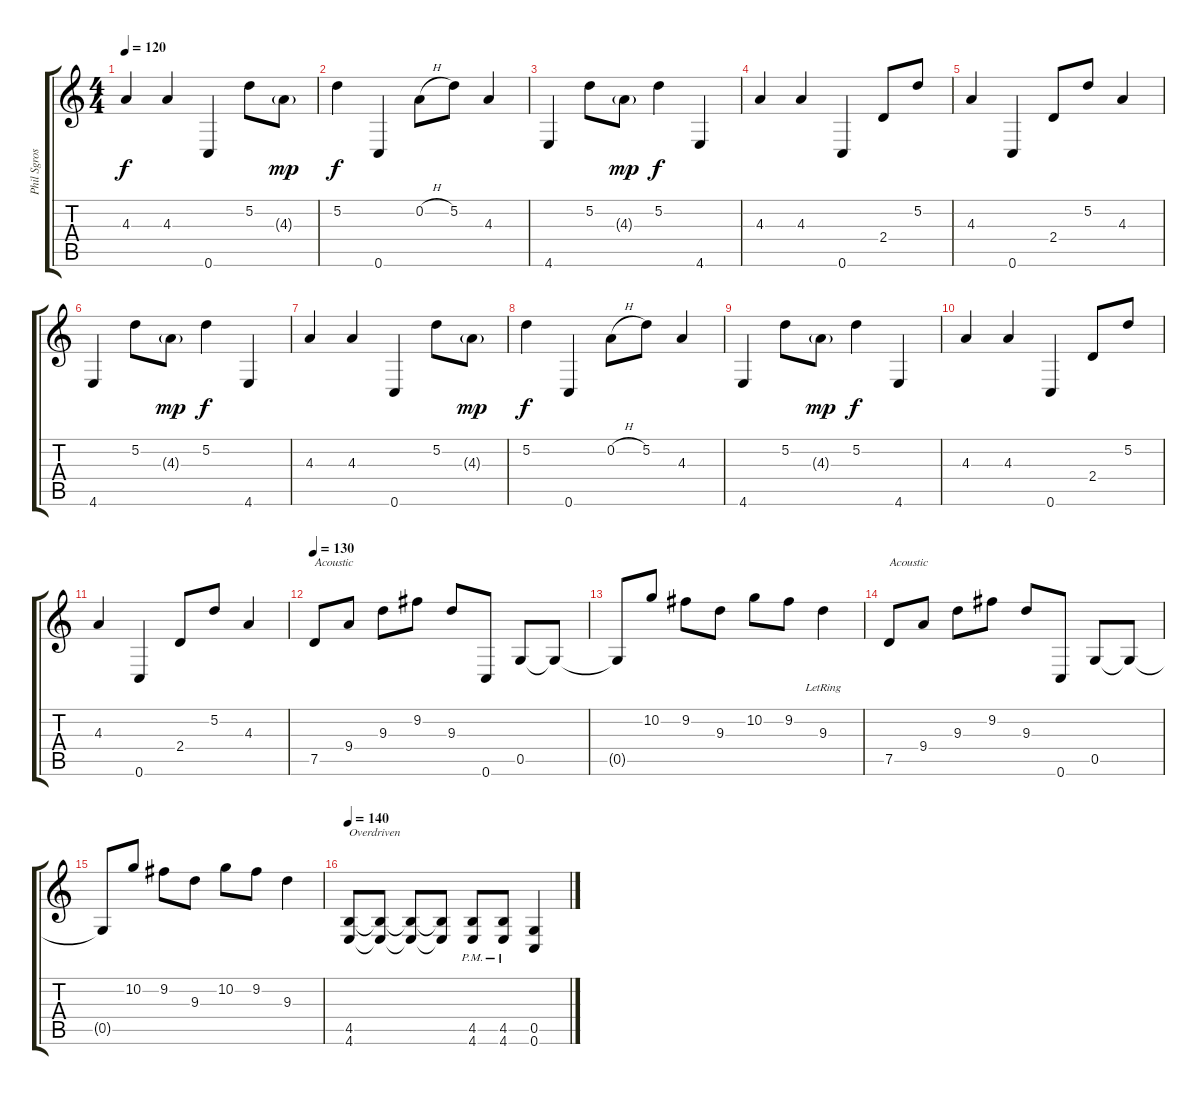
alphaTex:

\track ("Phil Sgrosso - Guitar" "Phil Sgros") {instrument overdrivenguitar}
\staff {score tabs}
\tuning (D4 A3 F3 C3 G2 C2) {hide}
\ts (4 4)
\tempo 120
\clef g2
\ks c
4.3.4{dy f} 4.3.4 0.6.4 5.2.8 4.3{g}.8{dy mp} |
5.2.4{dy f} 0.6.4 0.2{h}.8 5.2.8 4.3.4 |
4.6.4{instrument acousticguitarsteel} 5.2.8 4.3{g}.8{dy mp} 5.2.4{dy f} 4.6.4 |
4.3.4 4.3.4 0.6.4 2.4.8 5.2.8 |
4.3.4 0.6.4 2.4.8 5.2.8 4.3.4 |
4.6.4{instrument acousticguitarsteel} 5.2.8 4.3{g}.8{dy mp} 5.2.4{dy f} 4.6.4 |
4.3.4 4.3.4 0.6.4 5.2.8 4.3{g}.8{dy mp} |
5.2.4{dy f} 0.6.4 0.2{h}.8 5.2.8 4.3.4 |
4.6.4{instrument acousticguitarsteel} 5.2.8 4.3{g}.8{dy mp} 5.2.4{dy f} 4.6.4 |
4.3.4 4.3.4 0.6.4 2.4.8 5.2.8 |
4.3.4 0.6.4 2.4.8 5.2.8 4.3.4 |
\tempo 130
7.5.8{txt "Acoustic" instrument acousticguitarsteel} 9.4.8 9.3.8 9.2.8 9.3.8 0.6.8 0.5.8 0.5{t}.8 |
0.5{t}.8 10.2.8 9.2.8 9.3.8 10.2.8 9.2.8 9.3{lr}.4 |
7.5.8{txt "Acoustic" instrument acousticguitarsteel} 9.4.8 9.3.8 9.2.8 9.3.8 0.6.8 0.5.8 0.5{t}.8 |
0.5{t}.8 10.2.8 9.2.8 9.3.8 10.2.8 9.2.8 9.3.4 |
\tempo 140
(4.5 4.6).8{txt "Overdriven" instrument overdrivenguitar} (4.5{t} 4.6{t}).8 (4.5{t} 4.6{t}).8 (4.5{t} 4.6{t}).8 (4.5{pm} 4.6{pm}).8 (4.5{pm} 4.6{pm}).8 (0.5 0.6).4
